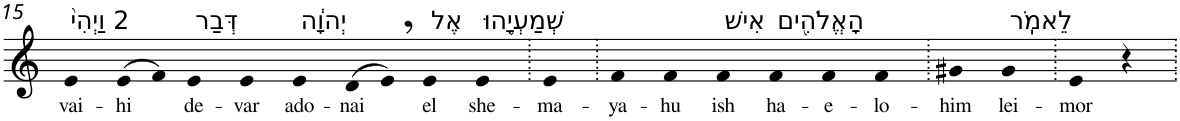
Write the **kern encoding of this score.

**kern	**text
*part1	*part1
*staff1	*staff1
*I"Piano	*
*I'Pno	*
!!LO:PB:g=z
*clefG2	*
*k[]	*
=15	=15
!LO:TX:a:t=2 וַיְהִי֙	!
!	!LO:LY:b
4e	vai-
!	!LO:LY:b
(>8e	-hi
8f)	.
!LO:TX:a:t=דְּבַר	!
!	!LO:LY:b
4e	de-
!	!LO:LY:b
4e	-var
!LO:TX:a:t=יְהוָ֔ה	!
!	!LO:LY:b
4e	ado-
!	!LO:LY:b
(>8d	-nai
8e,)	.
!LO:TX:a:t=אֶל	!
!	!LO:LY:b
4e	el
!LO:TX:a:t=שְׁמַעְיָ֥הוּ	!
!	!LO:LY:b
4e	she-
=16.	=16.
!	!LO:LY:b
4e	-ma-
=17.	=17.
!	!LO:LY:b
4f	-ya-
!	!LO:LY:b
4f	-hu
!LO:TX:a:t=אִישׁ	!
!	!LO:LY:b
4f	ish
!LO:TX:a:t=הָאֱלֹהִ֖ים	!
!	!LO:LY:b
4f	ha-
!	!LO:LY:b
4f	-e-
!	!LO:LY:b
4f	-lo-
=18.	=18.
!	!LO:LY:b
4g#X	-him
!LO:TX:a:t=לֵאמֹֽר	!
!	!LO:LY:b
4g#	lei-
=19.	=19.
!	!LO:LY:b
4e	-mor
4r	.
=.	=.
*-	*-
